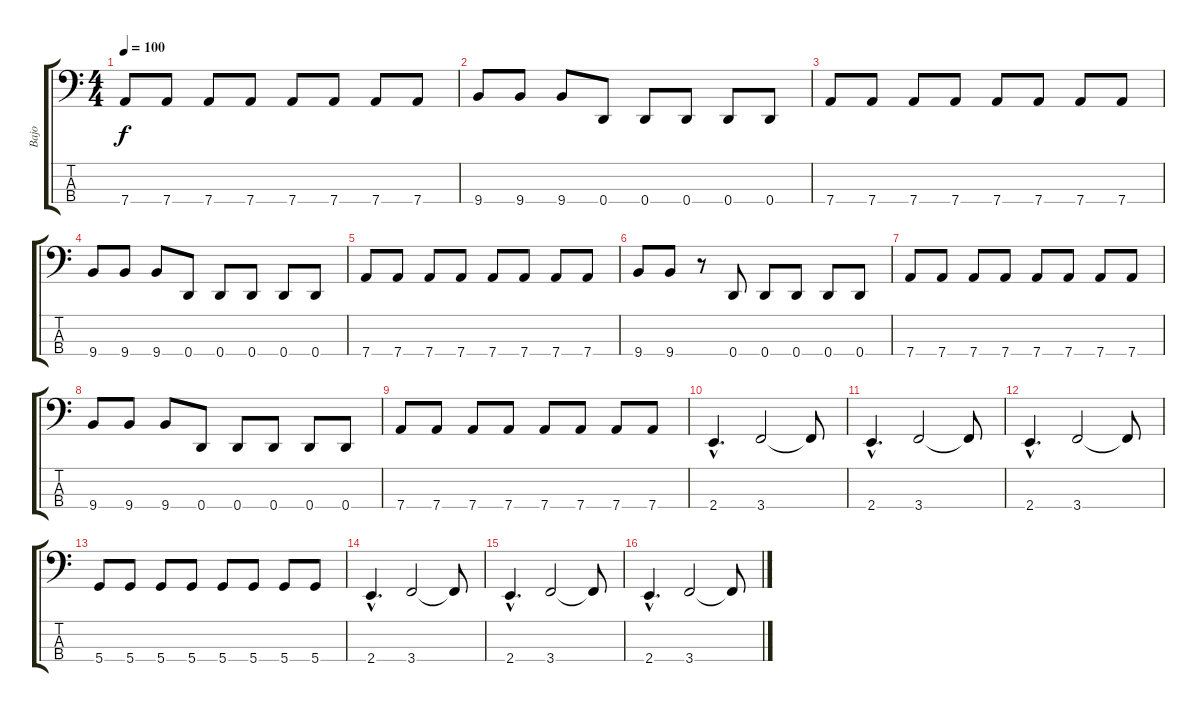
\track ("Bajo" "Bajo") {instrument electricbasspick}
\staff {score tabs}
\tuning (G2 D2 A1 D1) {hide}
\ts (4 4)
\tempo 100
\clef f4
\ks c
7.4.8{dy f} 7.4.8 7.4.8 7.4.8 7.4.8 7.4.8 7.4.8 7.4.8 |
9.4.8 9.4.8 9.4.8 0.4.8 0.4.8 0.4.8 0.4.8 0.4.8 |
7.4.8 7.4.8 7.4.8 7.4.8 7.4.8 7.4.8 7.4.8 7.4.8 |
9.4.8 9.4.8 9.4.8 0.4.8 0.4.8 0.4.8 0.4.8 0.4.8 |
7.4.8 7.4.8 7.4.8 7.4.8 7.4.8 7.4.8 7.4.8 7.4.8 |
9.4.8 9.4.8 r.8 0.4.8 0.4.8 0.4.8 0.4.8 0.4.8 |
7.4.8 7.4.8 7.4.8 7.4.8 7.4.8 7.4.8 7.4.8 7.4.8 |
9.4.8 9.4.8 9.4.8 0.4.8 0.4.8 0.4.8 0.4.8 0.4.8 |
7.4.8 7.4.8 7.4.8 7.4.8 7.4.8 7.4.8 7.4.8 7.4.8 |
2.4{hac}.4{d} 3.4.2 3.4{t}.8 |
2.4{hac}.4{d} 3.4.2 3.4{t}.8 |
2.4{hac}.4{d} 3.4.2 3.4{t}.8 |
5.4.8 5.4.8 5.4.8 5.4.8 5.4.8 5.4.8 5.4.8 5.4.8 |
2.4{hac}.4{d} 3.4.2 3.4{t}.8 |
2.4{hac}.4{d} 3.4.2 3.4{t}.8 |
2.4{hac}.4{d} 3.4.2 3.4{t}.8
